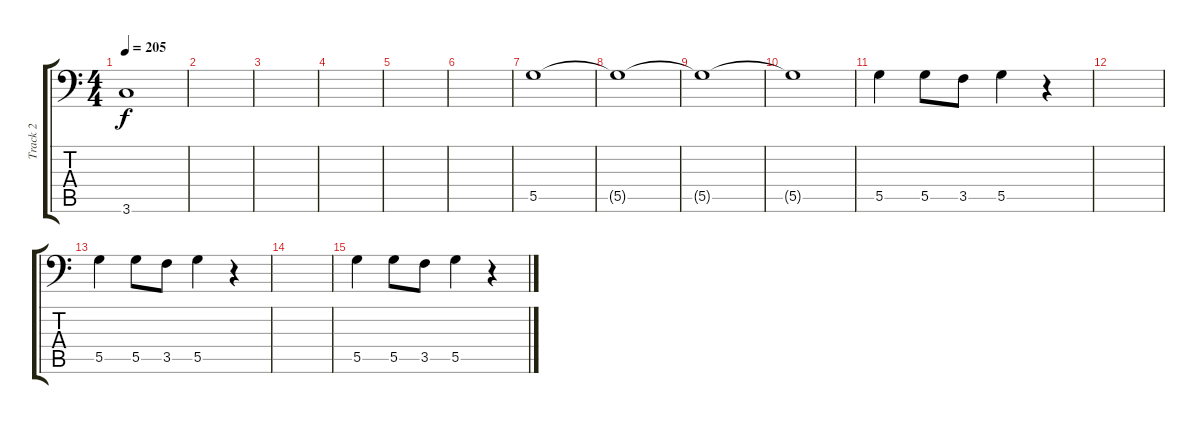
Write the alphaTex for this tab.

\track ("Track 2" "Track 2") {instrument electricbasspick}
\staff {score tabs}
\tuning (A3 E3 C3 G2 D2 A1) {hide}
\ts (4 4)
\tempo 205
\clef f4
\ks c
3.6.1{dy f} |
|
|
|
|
|
5.5.1 |
5.5{t}.1 |
5.5{t}.1 |
5.5{t}.1 |
5.5.4 5.5.8 3.5.8 5.5.4 r.4 |
|
5.5.4 5.5.8 3.5.8 5.5.4 r.4 |
|
5.5.4 5.5.8 3.5.8 5.5.4 r.4
